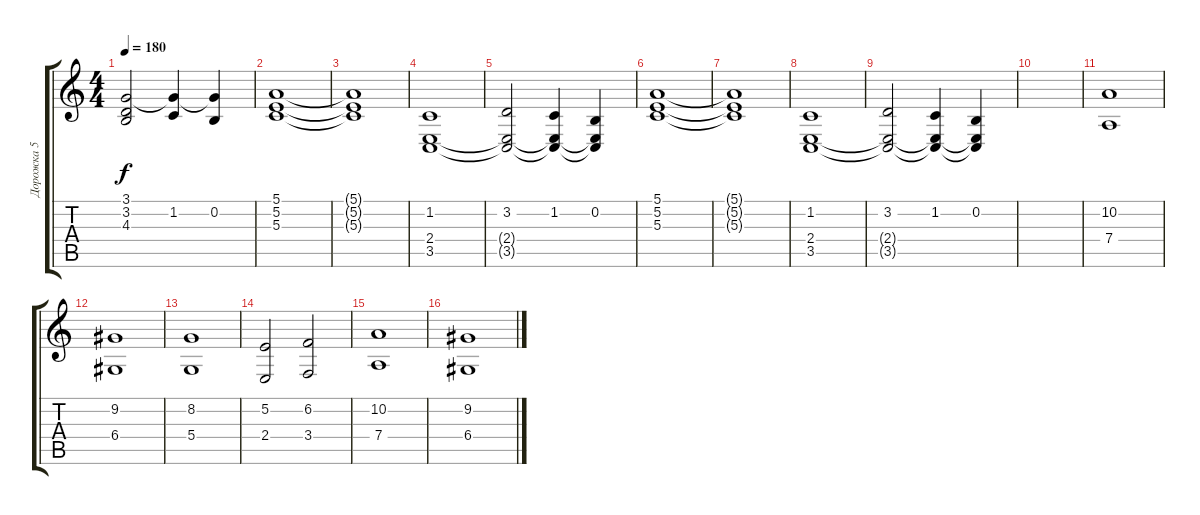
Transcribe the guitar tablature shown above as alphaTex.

\track ("Дорожка 5" "Дорожка 5") {instrument stringensemble2}
\staff {score tabs}
\tuning (E4 B3 G3 D3 A2 E2) {hide}
\ts (4 4)
\tempo 180
\clef g2
\ks c
(3.1{t} 3.2{t} 4.3{t}).2{dy f} (3.1{t} 1.2).4 (3.1{t} 0.2).4 |
(5.1 5.2 5.3).1 |
(5.1{t} 5.2{t} 5.3{t}).1 |
(1.2 2.4 3.5).1 |
(3.2 2.4{t} 3.5{t}).2 (1.2 2.4{t} 3.5{t}).4 (0.2 2.4{t} 3.5{t}).4 |
(5.1 5.2 5.3).1 |
(5.1{t} 5.2{t} 5.3{t}).1 |
(1.2 2.4 3.5).1 |
(3.2 2.4{t} 3.5{t}).2 (1.2 2.4{t} 3.5{t}).4 (0.2 2.4{t} 3.5{t}).4 |
|
(10.2 7.4).1 |
(9.2 6.4).1 |
(8.2 5.4).1 |
(5.2 2.4).2 (6.2 3.4).2 |
(10.2 7.4).1 |
(9.2 6.4).1
